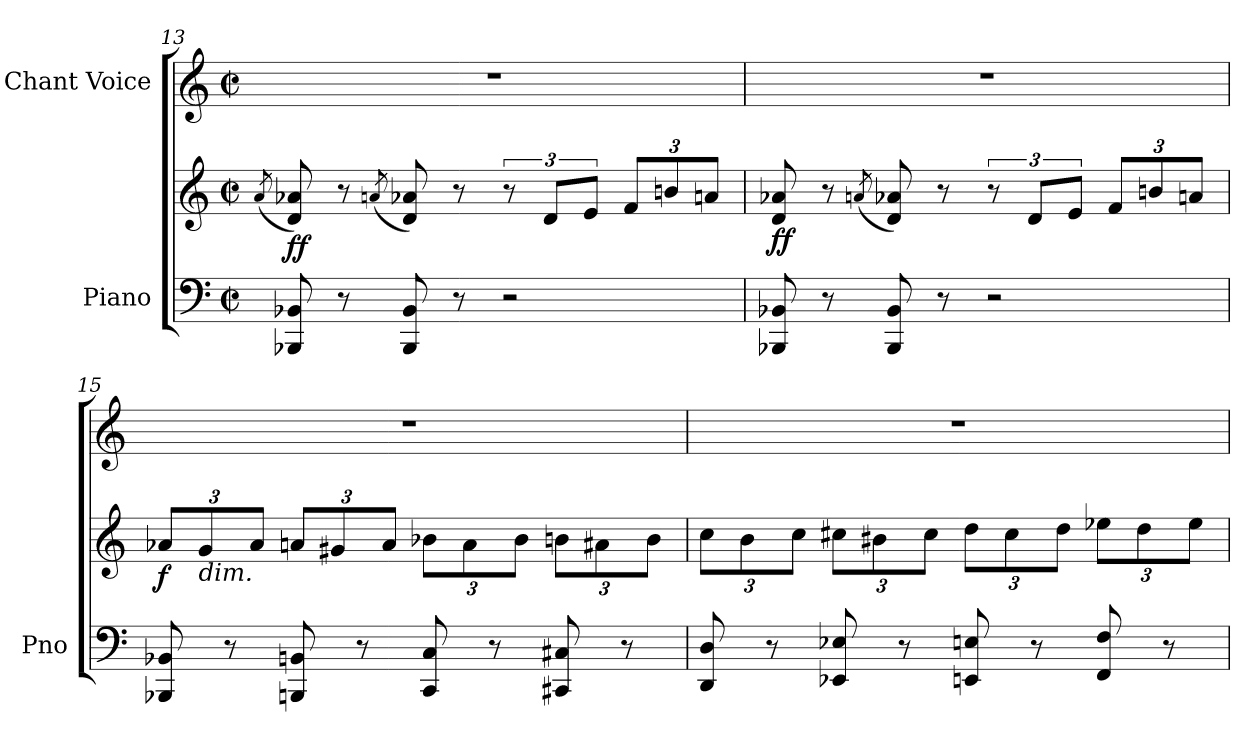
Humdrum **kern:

**kern	**kern	**dynam	**kern
*part2	*part2	*part2	*part1
*staff3	*staff2	*staff2/3	*staff1
*I"Piano	*	*	*I"Chant Voice
*I'Pno	*	*	*
*clefF4	*clefG2	*	*clefG2
*k[]	*k[]	*	*k[]
*M2/2	*M2/2	*	*M2/2
*met(c|)	*met(c|)	*	*met(c|)
=13	=13	=13	=13
.	(8qa/	.	.
!	!	!LO:DY:b	!
8BBB-X/ 8BB-X/	8d/ 8a-X/)	ff	1r
8r	8r	.	.
.	(8qan/	.	.
8BBB-/ 8BB-/	8d/ 8a-X/)	.	.
8r	8r	.	.
2r	12r	.	.
.	12d/L	.	.
.	12e/J	.	.
.	12f/L	.	.
.	12bn/	.	.
.	12an/J	.	.
=14	=14	=14	=14
!	!	!LO:DY:b	!
8BBB-X/ 8BB-X/	8d/ 8a-X/	ff	1r
8r	8r	.	.
.	(8qan/	.	.
8BBB-/ 8BB-/	8d/ 8a-X/)	.	.
8r	8r	.	.
2r	12r	.	.
.	12d/L	.	.
.	12e/J	.	.
.	12f/L	.	.
.	12bn\	.	.
.	12an/J	.	.
=15	=15	=15	=15
*	*Xbrackettup	*	*
!	!	!LO:DY:b	!
8BBB-X/ 8BB-X/	12a-X/L	f	1r
!	!LO:TX:b:i:t=dim.	!	!
.	12g/	.	.
8r	.	.	.
.	12a-/J	.	.
8BBBn/ 8BBn/	12an/L	.	.
.	12g#X/	.	.
8r	.	.	.
.	12a/J	.	.
8CC/ 8C/	12b-X\L	.	.
.	12a\	.	.
8r	.	.	.
.	12b-\J	.	.
8CC#X/ 8C#X/	12bn\L	.	.
.	12a#X\	.	.
8r	.	.	.
.	12b\J	.	.
=16	=16	=16	=16
8DD/ 8D/	12cc\L	.	1r
.	12b\	.	.
8r	.	.	.
.	12cc\J	.	.
8EE-X/ 8E-X/	12cc#X\L	.	.
.	12b#X\	.	.
8r	.	.	.
.	12cc#\J	.	.
8EEn/ 8En/	12dd\L	.	.
.	12cc#\	.	.
8r	.	.	.
.	12dd\J	.	.
8FF/ 8F/	12ee-X\L	.	.
.	12dd\	.	.
8r	.	.	.
.	12ee-\J	.	.
=	=	=	=
*-	*-	*-	*-
